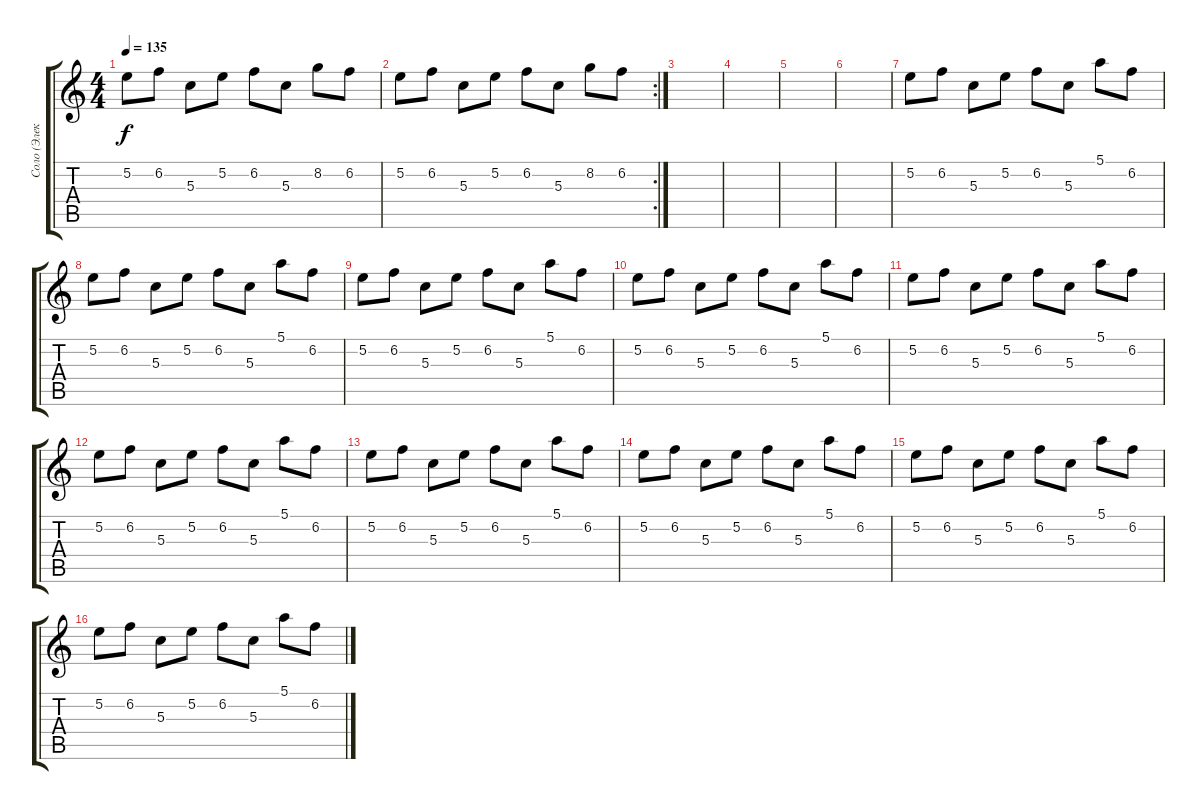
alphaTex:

\track ("Соло (Электро)" "Соло (Элек") {instrument distortionguitar}
\staff {score tabs}
\tuning (E4 B3 G3 D3 A2 E2) {hide}
\ts (4 4)
\tempo 135
\clef g2
\ks c
5.2.8{dy f} 6.2.8 5.3.8 5.2.8 6.2.8 5.3.8 8.2.8 6.2.8 |
\rc 2
5.2.8 6.2.8 5.3.8 5.2.8 6.2.8 5.3.8 8.2.8 6.2.8 |
|
|
|
|
5.2.8 6.2.8 5.3.8 5.2.8 6.2.8 5.3.8 5.1.8 6.2.8 |
5.2.8 6.2.8 5.3.8 5.2.8 6.2.8 5.3.8 5.1.8 6.2.8 |
5.2.8 6.2.8 5.3.8 5.2.8 6.2.8 5.3.8 5.1.8 6.2.8 |
5.2.8 6.2.8 5.3.8 5.2.8 6.2.8 5.3.8 5.1.8 6.2.8 |
5.2.8 6.2.8 5.3.8 5.2.8 6.2.8 5.3.8 5.1.8 6.2.8 |
5.2.8 6.2.8 5.3.8 5.2.8 6.2.8 5.3.8 5.1.8 6.2.8 |
5.2.8 6.2.8 5.3.8 5.2.8 6.2.8 5.3.8 5.1.8 6.2.8 |
5.2.8 6.2.8 5.3.8 5.2.8 6.2.8 5.3.8 5.1.8 6.2.8 |
5.2.8 6.2.8 5.3.8 5.2.8 6.2.8 5.3.8 5.1.8 6.2.8 |
5.2.8 6.2.8 5.3.8 5.2.8 6.2.8 5.3.8 5.1.8 6.2.8
